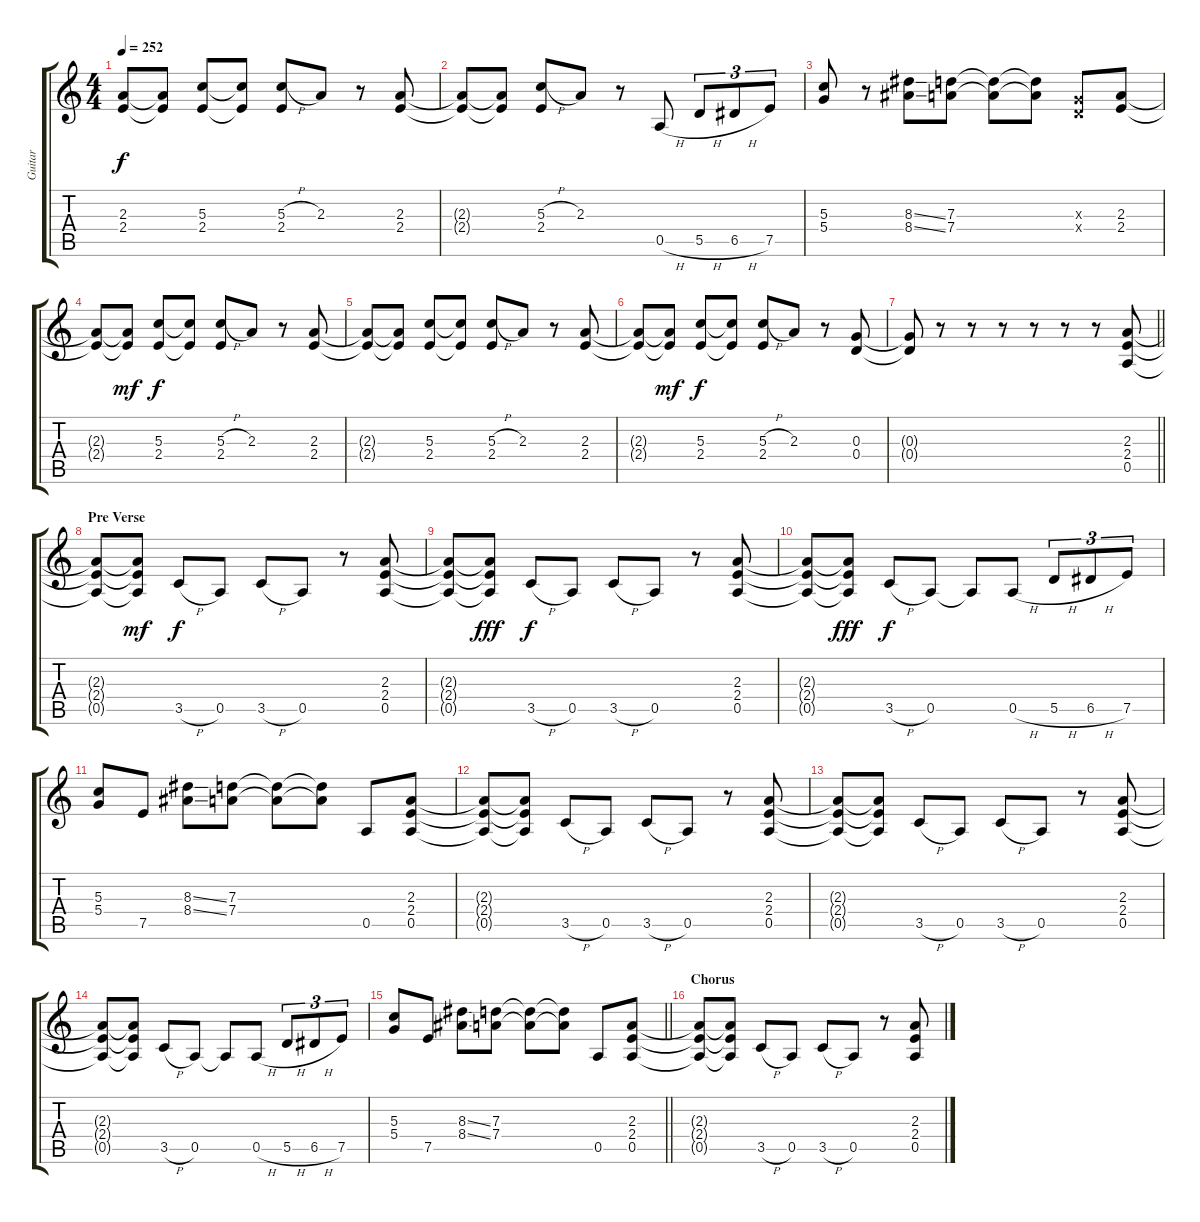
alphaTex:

\track ("Guitar" "Guitar") {instrument distortionguitar}
\staff {score tabs}
\tuning (E4 B3 G3 D3 A2 E2) {hide}
\ts (4 4)
\tempo 252
\clef g2
\ks c
(2.3{t} 2.4{t}).8{dy f} (2.3{t} 2.4{t}).8 (5.3 2.4).8 (5.3{t} 2.4{t}).8 (5.3{h} 2.4).8 2.3.8 r.8 (2.3 2.4).8 |
(2.3{t} 2.4{t}).8 (2.3{t} 2.4{t}).8 (5.3{h} 2.4).8 2.3.8 r.8 0.5{h}.8 5.5{h}.8{tu (3 2)} 6.5{h}.8{tu (3 2)} 7.5.8{tu (3 2)} |
(5.3 5.4).8 r.8 (8.3{ss} 8.4{ss}).8 (7.3 7.4).8 (7.3{t} 7.4{t}).8 (7.3{t} 7.4{t}).8 (0.3{x} 0.4{x}).8 (2.3 2.4).8 |
(2.3{t} 2.4{t}).8 (2.3{t} 2.4{t}).8{dy mf} (5.3 2.4).8{dy f} (5.3{t} 2.4{t}).8 (5.3{h} 2.4).8 2.3.8 r.8 (2.3 2.4).8 |
(2.3{t} 2.4{t}).8 (2.3{t} 2.4{t}).8 (5.3 2.4).8 (5.3{t} 2.4{t}).8 (5.3{h} 2.4).8 2.3.8 r.8 (2.3 2.4).8 |
(2.3{t} 2.4{t}).8 (2.3{t} 2.4{t}).8{dy mf} (5.3 2.4).8{dy f} (5.3{t} 2.4{t}).8 (5.3{h} 2.4).8 2.3.8 r.8 (0.3 0.4).8 |
\barLineRight lightlight
(0.3{t} 0.4{t}).8 r.8 r.8 r.8 r.8 r.8 r.8 (2.3 2.4 0.5).8{instrument distortionguitar} |
\section ("" "Pre Verse")
(2.3{t} 2.4{t} 0.5{t}).8 (2.3{t} 2.4{t} 0.5{t}).8{dy mf} 3.5{h}.8{dy f} 0.5.8 3.5{h}.8 0.5.8 r.8 (2.3 2.4 0.5).8 |
(2.3{t} 2.4{t} 0.5{t}).8 (2.3{t} 2.4{t} 0.5{t}).8{dy fff} 3.5{h}.8{dy f} 0.5.8 3.5{h}.8 0.5.8 r.8 (2.3 2.4 0.5).8 |
(2.3{t} 2.4{t} 0.5{t}).8 (2.3{t} 2.4{t} 0.5{t}).8{dy fff} 3.5{h}.8{dy f} 0.5.8 0.5{t}.8 0.5{h}.8 5.5{h}.8{tu (3 2)} 6.5{h}.8{tu (3 2)} 7.5.8{tu (3 2)} |
(5.3 5.4).8 7.5.8 (8.3{ss} 8.4{ss}).8 (7.3 7.4).8 (7.3{t} 7.4{t}).8 (7.3{t} 7.4{t}).8 0.5.8 (2.3 2.4 0.5).8 |
(2.3{t} 2.4{t} 0.5{t}).8 (2.3{t} 2.4{t} 0.5{t}).8 3.5{h}.8 0.5.8 3.5{h}.8 0.5.8 r.8 (2.3 2.4 0.5).8 |
(2.3{t} 2.4{t} 0.5{t}).8 (2.3{t} 2.4{t} 0.5{t}).8 3.5{h}.8 0.5.8 3.5{h}.8 0.5.8 r.8 (2.3 2.4 0.5).8 |
(2.3{t} 2.4{t} 0.5{t}).8 (2.3{t} 2.4{t} 0.5{t}).8 3.5{h}.8 0.5.8 0.5{t}.8 0.5{h}.8 5.5{h}.8{tu (3 2)} 6.5{h}.8{tu (3 2)} 7.5.8{tu (3 2)} |
\barLineRight lightlight
(5.3 5.4).8 7.5.8 (8.3{ss} 8.4{ss}).8 (7.3 7.4).8 (7.3{t} 7.4{t}).8 (7.3{t} 7.4{t}).8 0.5.8 (2.3 2.4 0.5).8 |
\section ("" "Chorus")
(2.3{t} 2.4{t} 0.5{t}).8 (2.3{t} 2.4{t} 0.5{t}).8 3.5{h}.8 0.5.8 3.5{h}.8 0.5.8 r.8 (2.3 2.4 0.5).8
